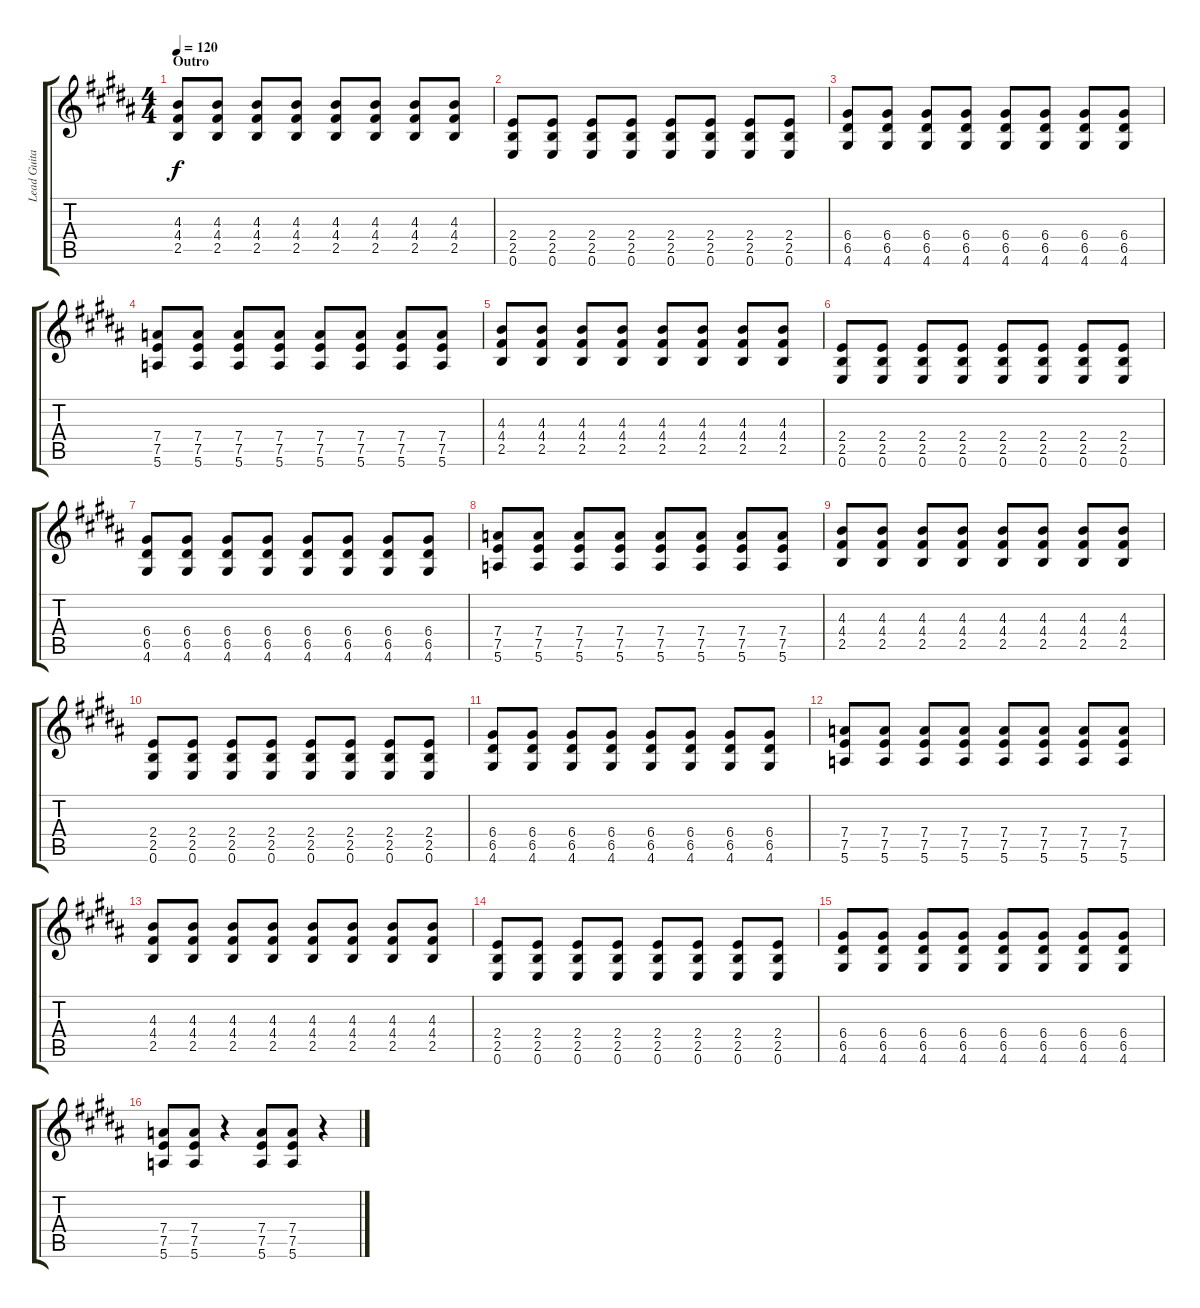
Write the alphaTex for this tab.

\track ("Lead Guitar" "Lead Guita") {instrument overdrivenguitar}
\staff {score tabs}
\tuning (E4 B3 G3 D3 A2 E2) {hide}
\ts (4 4)
\section ("" "Outro")
\tempo 120
\clef g2
\ks b
(4.3 4.4 2.5).8{dy f volume 8} (4.3 4.4 2.5).8 (4.3 4.4 2.5).8 (4.3 4.4 2.5).8 (4.3 4.4 2.5).8 (4.3 4.4 2.5).8 (4.3 4.4 2.5).8 (4.3 4.4 2.5).8 |
(2.4 2.5 0.6).8 (2.4 2.5 0.6).8 (2.4 2.5 0.6).8 (2.4 2.5 0.6).8 (2.4 2.5 0.6).8 (2.4 2.5 0.6).8 (2.4 2.5 0.6).8 (2.4 2.5 0.6).8 |
(6.4 6.5 4.6).8 (6.4 6.5 4.6).8 (6.4 6.5 4.6).8 (6.4 6.5 4.6).8 (6.4 6.5 4.6).8 (6.4 6.5 4.6).8 (6.4 6.5 4.6).8 (6.4 6.5 4.6).8 |
(7.4 7.5 5.6).8 (7.4 7.5 5.6).8 (7.4 7.5 5.6).8 (7.4 7.5 5.6).8 (7.4 7.5 5.6).8 (7.4 7.5 5.6).8 (7.4 7.5 5.6).8 (7.4 7.5 5.6).8 |
(4.3 4.4 2.5).8 (4.3 4.4 2.5).8 (4.3 4.4 2.5).8 (4.3 4.4 2.5).8 (4.3 4.4 2.5).8 (4.3 4.4 2.5).8 (4.3 4.4 2.5).8 (4.3 4.4 2.5).8 |
(2.4 2.5 0.6).8 (2.4 2.5 0.6).8 (2.4 2.5 0.6).8 (2.4 2.5 0.6).8 (2.4 2.5 0.6).8 (2.4 2.5 0.6).8 (2.4 2.5 0.6).8 (2.4 2.5 0.6).8 |
(6.4 6.5 4.6).8 (6.4 6.5 4.6).8 (6.4 6.5 4.6).8 (6.4 6.5 4.6).8 (6.4 6.5 4.6).8 (6.4 6.5 4.6).8 (6.4 6.5 4.6).8 (6.4 6.5 4.6).8 |
(7.4 7.5 5.6).8 (7.4 7.5 5.6).8 (7.4 7.5 5.6).8 (7.4 7.5 5.6).8 (7.4 7.5 5.6).8 (7.4 7.5 5.6).8 (7.4 7.5 5.6).8 (7.4 7.5 5.6).8 |
(4.3 4.4 2.5).8 (4.3 4.4 2.5).8 (4.3 4.4 2.5).8 (4.3 4.4 2.5).8 (4.3 4.4 2.5).8 (4.3 4.4 2.5).8 (4.3 4.4 2.5).8 (4.3 4.4 2.5).8 |
(2.4 2.5 0.6).8 (2.4 2.5 0.6).8 (2.4 2.5 0.6).8 (2.4 2.5 0.6).8 (2.4 2.5 0.6).8 (2.4 2.5 0.6).8 (2.4 2.5 0.6).8 (2.4 2.5 0.6).8 |
(6.4 6.5 4.6).8 (6.4 6.5 4.6).8 (6.4 6.5 4.6).8 (6.4 6.5 4.6).8 (6.4 6.5 4.6).8 (6.4 6.5 4.6).8 (6.4 6.5 4.6).8 (6.4 6.5 4.6).8 |
(7.4 7.5 5.6).8 (7.4 7.5 5.6).8 (7.4 7.5 5.6).8 (7.4 7.5 5.6).8 (7.4 7.5 5.6).8 (7.4 7.5 5.6).8 (7.4 7.5 5.6).8 (7.4 7.5 5.6).8 |
(4.3 4.4 2.5).8 (4.3 4.4 2.5).8 (4.3 4.4 2.5).8 (4.3 4.4 2.5).8 (4.3 4.4 2.5).8 (4.3 4.4 2.5).8 (4.3 4.4 2.5).8 (4.3 4.4 2.5).8 |
(2.4 2.5 0.6).8 (2.4 2.5 0.6).8 (2.4 2.5 0.6).8 (2.4 2.5 0.6).8 (2.4 2.5 0.6).8 (2.4 2.5 0.6).8 (2.4 2.5 0.6).8 (2.4 2.5 0.6).8 |
(6.4 6.5 4.6).8 (6.4 6.5 4.6).8 (6.4 6.5 4.6).8 (6.4 6.5 4.6).8 (6.4 6.5 4.6).8 (6.4 6.5 4.6).8 (6.4 6.5 4.6).8 (6.4 6.5 4.6).8 |
(7.4 7.5 5.6).8 (7.4 7.5 5.6).8 r.4 (7.4 7.5 5.6).8 (7.4 7.5 5.6).8 r.4
